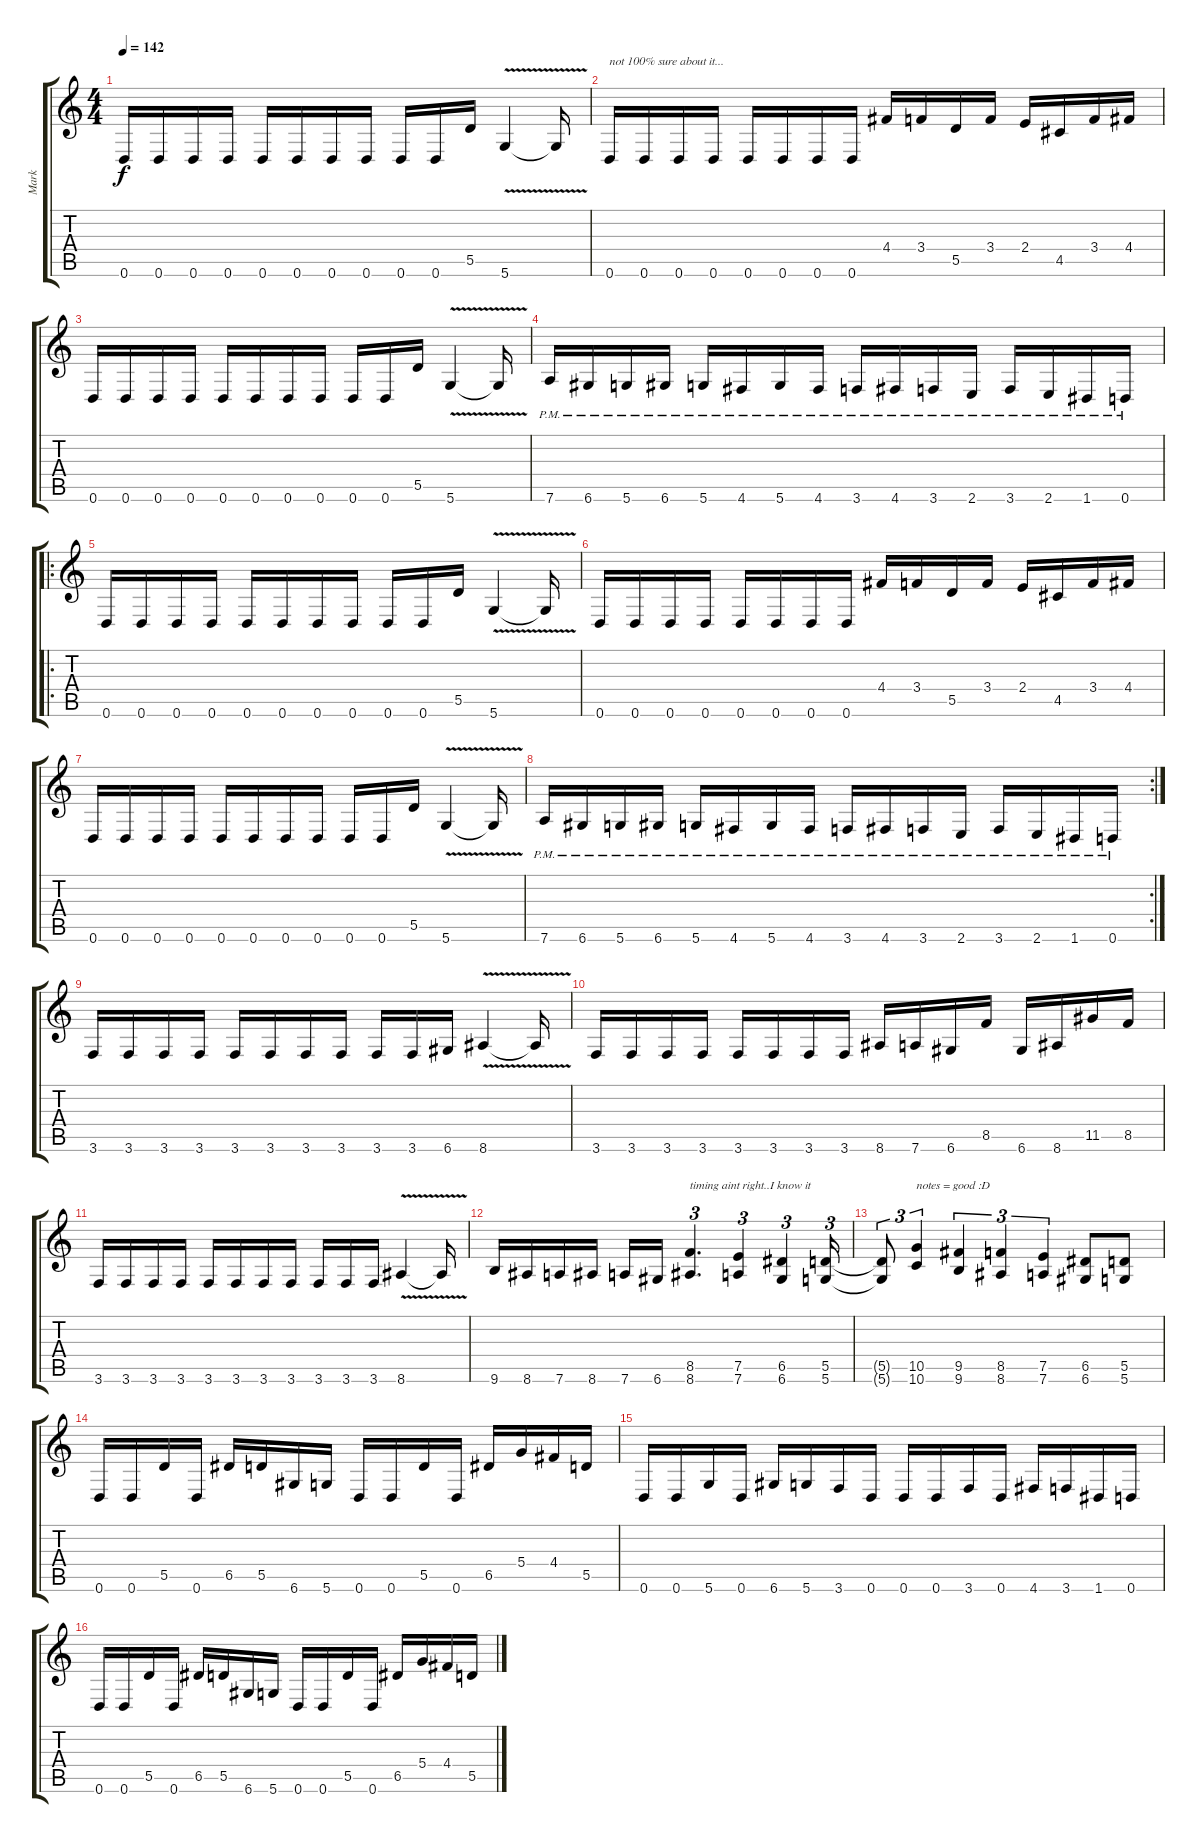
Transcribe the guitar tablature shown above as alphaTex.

\track ("Mark" "Mark") {instrument distortionguitar}
\staff {score tabs}
\tuning (E4 B3 G3 D3 A2 D2) {hide}
\ts (4 4)
\tempo 142
\clef g2
\ks c
0.6.16{dy f} 0.6.16 0.6.16 0.6.16 0.6.16 0.6.16 0.6.16 0.6.16 0.6.16 0.6.16 5.5.16 5.6{v}.4 5.6{t}.16 |
0.6.16{txt "not 100% sure about it..."} 0.6.16 0.6.16 0.6.16 0.6.16 0.6.16 0.6.16 0.6.16 4.4.16 3.4.16 5.5.16 3.4.16 2.4.16 4.5.16 3.4.16 4.4.16 |
0.6.16 0.6.16 0.6.16 0.6.16 0.6.16 0.6.16 0.6.16 0.6.16 0.6.16 0.6.16 5.5.16 5.6{v}.4 5.6{t}.16 |
7.6{pm}.16 6.6{pm}.16 5.6{pm}.16 6.6{pm}.16 5.6{pm}.16 4.6{pm}.16 5.6{pm}.16 4.6{pm}.16 3.6{pm}.16 4.6{pm}.16 3.6{pm}.16 2.6{pm}.16 3.6{pm}.16 2.6{pm}.16 1.6{pm}.16 0.6{pm}.16 |
\ro
0.6.16 0.6.16 0.6.16 0.6.16 0.6.16 0.6.16 0.6.16 0.6.16 0.6.16 0.6.16 5.5.16 5.6{v}.4 5.6{t}.16 |
0.6.16 0.6.16 0.6.16 0.6.16 0.6.16 0.6.16 0.6.16 0.6.16 4.4.16 3.4.16 5.5.16 3.4.16 2.4.16 4.5.16 3.4.16 4.4.16 |
0.6.16 0.6.16 0.6.16 0.6.16 0.6.16 0.6.16 0.6.16 0.6.16 0.6.16 0.6.16 5.5.16 5.6{v}.4 5.6{t}.16 |
\rc 2
7.6{pm}.16 6.6{pm}.16 5.6{pm}.16 6.6{pm}.16 5.6{pm}.16 4.6{pm}.16 5.6{pm}.16 4.6{pm}.16 3.6{pm}.16 4.6{pm}.16 3.6{pm}.16 2.6{pm}.16 3.6{pm}.16 2.6{pm}.16 1.6{pm}.16 0.6{pm}.16 |
3.6.16 3.6.16 3.6.16 3.6.16 3.6.16 3.6.16 3.6.16 3.6.16 3.6.16 3.6.16 6.6.16 8.6{v}.4 8.6{t}.16 |
3.6.16 3.6.16 3.6.16 3.6.16 3.6.16 3.6.16 3.6.16 3.6.16 8.6.16 7.6.16 6.6.16 8.5.16 6.6.16 8.6.16 11.5.16 8.5.16 |
3.6.16 3.6.16 3.6.16 3.6.16 3.6.16 3.6.16 3.6.16 3.6.16 3.6.16 3.6.16 3.6.16 8.6{v}.4 8.6{t}.16 |
9.6.16 8.6.16 7.6.16 8.6.16 7.6.16 6.6.16 (8.5 8.6).4{d tu (3 2) txt "timing aint right..I know it"} (7.5 7.6).4{tu (3 2)} (6.5 6.6).4{tu (3 2)} (5.5 5.6).16{tu (3 2)} |
(5.5{t} 5.6{t}).8{tu (3 2)} (10.5 10.6).4{tu (3 2) txt "notes = good :D"} (9.5 9.6).4{tu (3 2)} (8.5 8.6).4{tu (3 2)} (7.5 7.6).4{tu (3 2)} (6.5 6.6).8 (5.5 5.6).8 |
0.6.16 0.6.16 5.5.16 0.6.16 6.5.16 5.5.16 6.6.16 5.6.16 0.6.16 0.6.16 5.5.16 0.6.16 6.5.16 5.4.16 4.4.16 5.5.16 |
0.6.16 0.6.16 5.6.16 0.6.16 6.6.16 5.6.16 3.6.16 0.6.16 0.6.16 0.6.16 3.6.16 0.6.16 4.6.16 3.6.16 1.6.16 0.6.16 |
0.6.16 0.6.16 5.5.16 0.6.16 6.5.16 5.5.16 6.6.16 5.6.16 0.6.16 0.6.16 5.5.16 0.6.16 6.5.16 5.4.16 4.4.16 5.5.16
